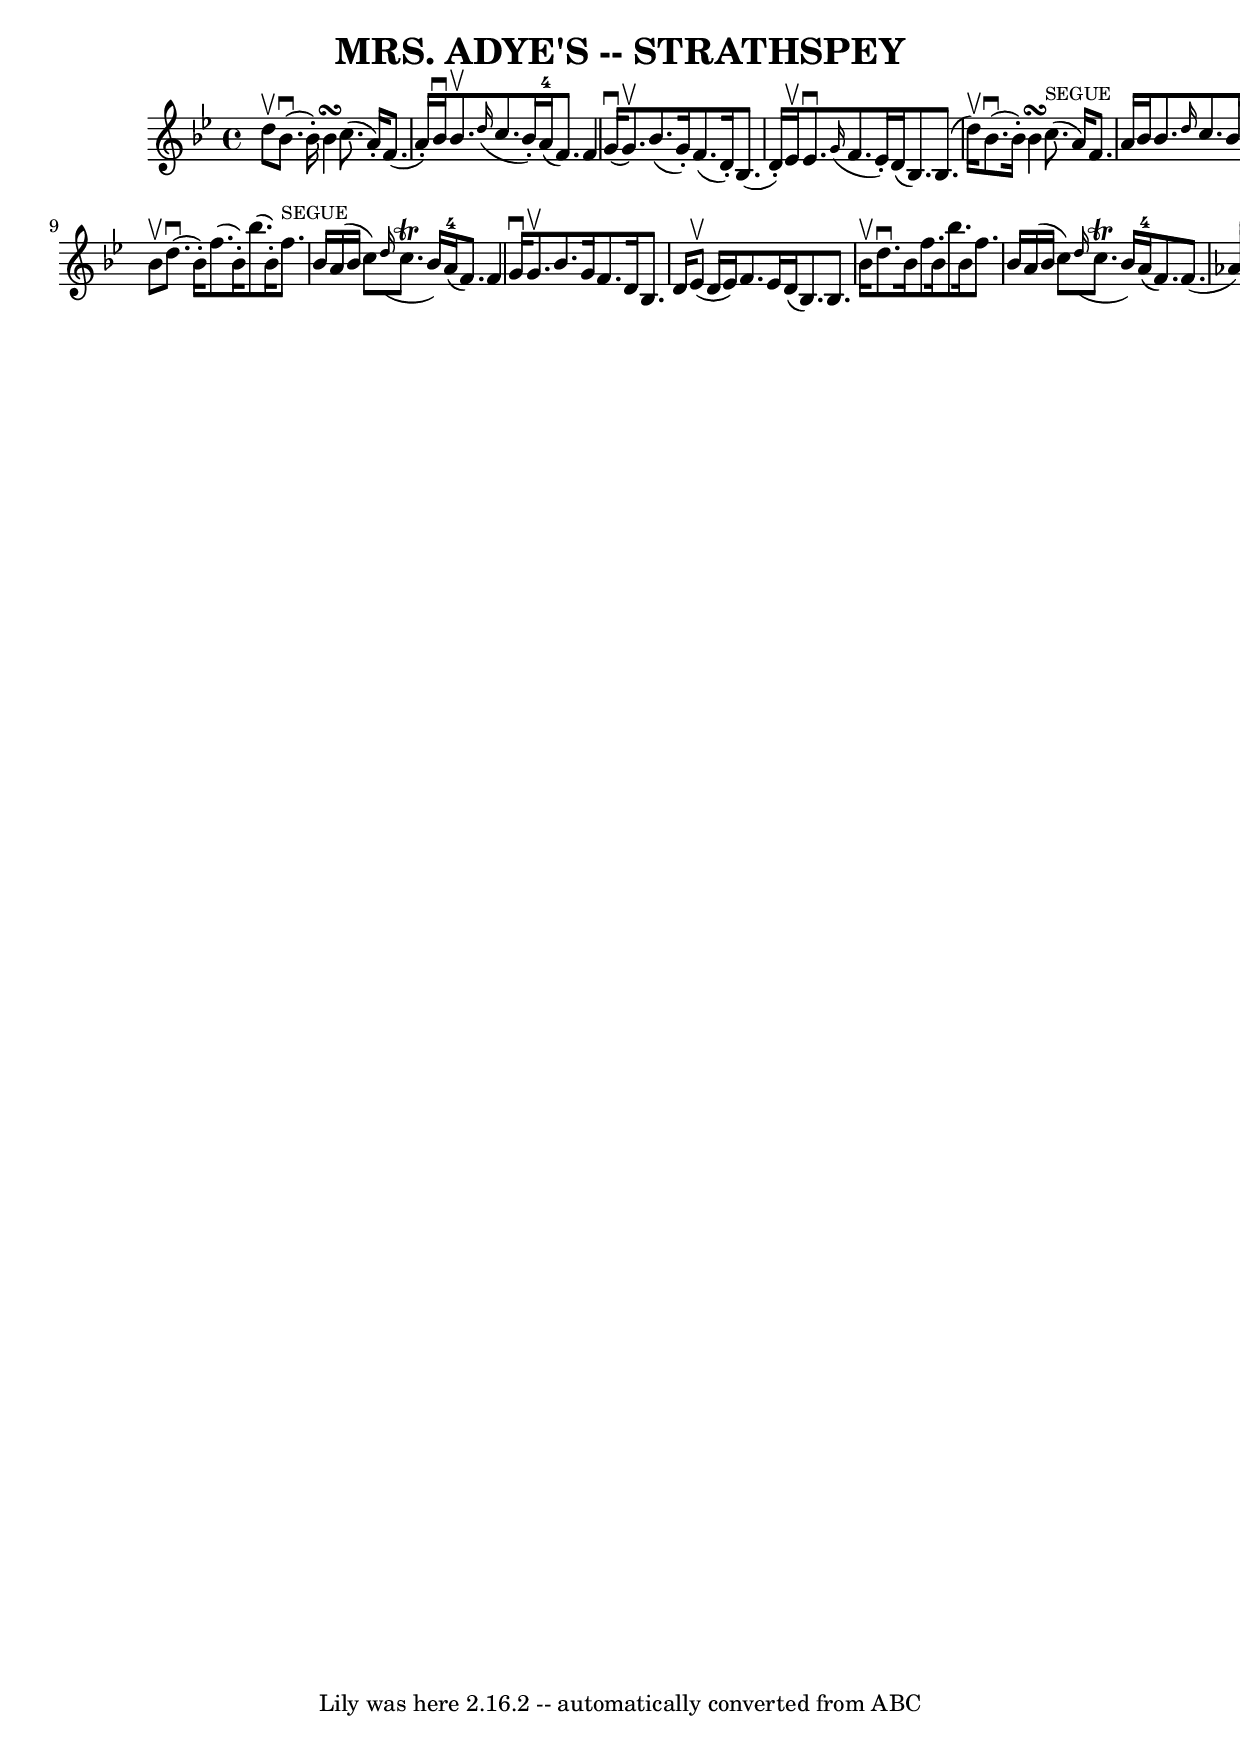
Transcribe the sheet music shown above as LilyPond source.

\version "2.7.40"
\include "Mammoth.ily"
\header {
	book = "Ryan's Mammoth Collection of Fiddle Tunes"
	crossRefNumber = "1"
	footnotes = ""
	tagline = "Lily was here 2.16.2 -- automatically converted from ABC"
	title = "MRS. ADYE'S -- STRATHSPEY"
}
voicedefault =  {
\set Score.defaultBarType = "empty"

 \override Staff.TimeSignature #'style = #'C
 \time 4/4 % %slurgraces 1
 \key bes \major d''8^\upbow   |
 bes'8. (^\downbow bes'16 -. 
-) bes'4\turn c''8. (a'16 -.) f'8. (a'16 -.)   |
   
bes'16^\downbow bes'8.^\upbow   \grace { d''16 (} c''8. bes'16 -. 
-) a'16-4(f'8.) f'4    |
 g'16 (^\downbow g'8. 
^\upbow) bes'8. (g'16 -.) f'8. (d'16 -.) bes8. (d'16 -.) 
  |
 ees'16^\upbow ees'8.^\downbow   \grace { g'16 (} f'8.    
ees'16 -.) d'16 (bes8.) bes8. (d''16^\upbow)   |
       
bes'8. (^\downbow bes'16 -.) bes'4\turn c''8.^\segue(a'16)   
f'8. a'16    |
 bes'16 bes'8.  \grace { d''16  } c''8.    
bes'16 a'16-4(f'8.) f'4    |
 g'16^\upbow g'8.    
bes'8. g'16 f'8. d'16 bes8. d'16    |
 ees'16^\downbow  
 ees'8.  \grace { g'16  } f'8. ees'16 d'16 (bes8.) bes8    
\bar "|." bes'8^\upbow   |
 d''8. (^\downbow bes'16 -.)   
f''8. (bes'16 -.) bes''8. (bes'16 -.) f''8.^\segue bes'16    
|
 a'16 (bes'16 c''8)   \grace { d''16 (} c''8.^\trill  
 bes'16) a'16-4(f'8.) f'4    |
 g'16^\downbow   
g'8.^\upbow bes'8. g'16 f'8. d'16 bes8. d'16    |
     
ees'8 (^\upbow d'16 ees'16) f'8. ees'16 d'16 (bes8.)   
bes8. bes'16^\upbow   |
 d''8.^\downbow bes'16 f''8.    
bes'16 bes''8. bes'16 f''8. bes'16    |
 a'16 (bes'16    
c''8)   \grace { d''16 (} c''8.^\trill bes'16) a'16-4(
f'8.) f'8. (aes'16)   |
 g'8. ees'16 ees'16 (
ees''8.) f'8. d'16 d'16 (d''8.)   |
 ees'8. c'16    
c'16 (f'8.) d'16 (bes8.) bes8    \bar "|."   
}

\score{
    <<

	\context Staff="default"
	{
	    \voicedefault 
	}

    >>
	\layout {
	}
	\midi {}
}
